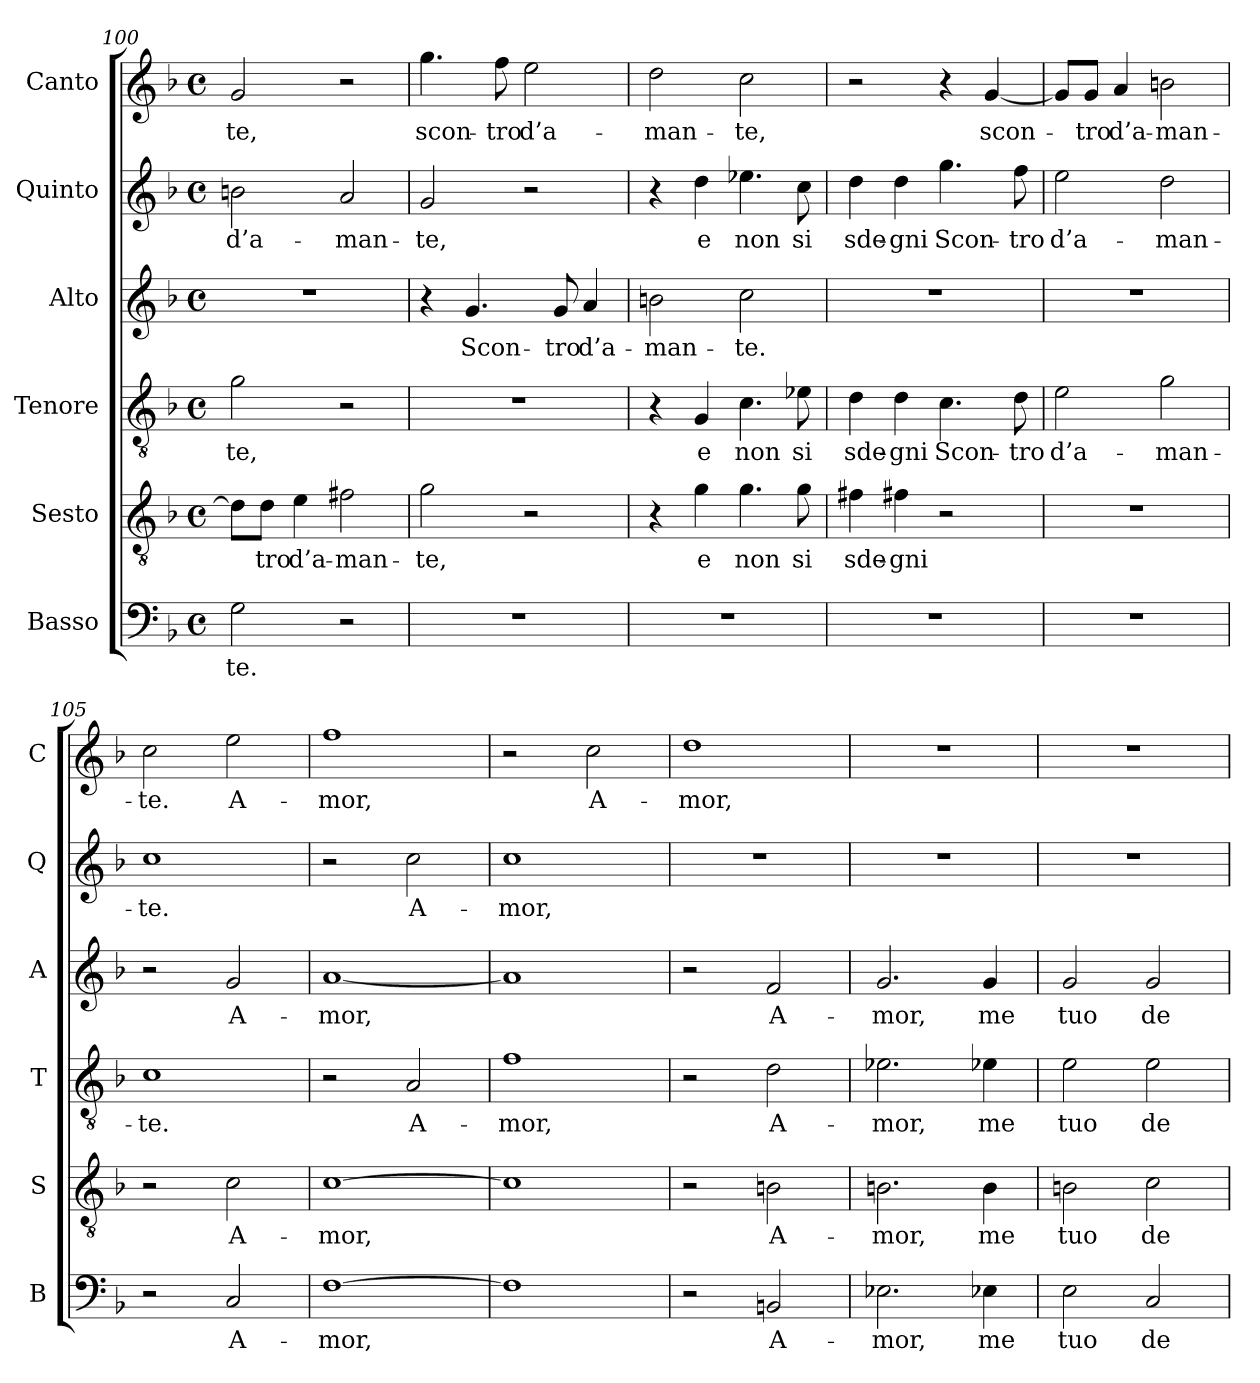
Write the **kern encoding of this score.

**kern	**text	**kern	**text	**kern	**text	**kern	**text	**kern	**text	**kern	**text
*part6	*part6	*part5	*part5	*part4	*part4	*part3	*part3	*part2	*part2	*part1	*part1
*staff6	*staff6	*staff5	*staff5	*staff4	*staff4	*staff3	*staff3	*staff2	*staff2	*staff1	*staff1
*I"Basso	*	*I"Sesto	*	*I"Tenore	*	*I"Alto	*	*I"Quinto	*	*I"Canto	*
*I'B	*	*I'S	*	*I'T	*	*I'A	*	*I'Q	*	*I'C	*
*clefF4	*	*clefGv2	*	*clefGv2	*	*clefG2	*	*clefG2	*	*clefG2	*
*k[b-]	*	*k[b-]	*	*k[b-]	*	*k[b-]	*	*k[b-]	*	*k[b-]	*
*F:	*	*F:	*	*F:	*	*F:	*	*F:	*	*F:	*
*M4/4	*	*M4/4	*	*M4/4	*	*M4/4	*	*M4/4	*	*M4/4	*
*met(c)	*	*met(c)	*	*met(c)	*	*met(c)	*	*met(c)	*	*met(c)	*
=100	=100	=100	=100	=100	=100	=100	=100	=100	=100	=100	=100
2G	-te.	8d\L]	.	2g	-te,	1r	.	2b	d’a-	2g	-te,
.	.	8d\J	-tro	.	.	.	.	.	.	.	.
.	.	4e	d’a-	.	.	.	.	.	.	.	.
2r	.	2f#X	man-	2r	.	.	.	2a	man-	2r	.
=101	=101	=101	=101	=101	=101	=101	=101	=101	=101	=101	=101
1r	.	2g	-te,	1r	.	4r	.	2g	-te,	4.gg	scon-
.	.	.	.	.	.	4.g	Scon-	.	.	.	.
.	.	.	.	.	.	.	.	.	.	8ff	-tro
.	.	2r	.	.	.	.	.	2r	.	2ee	d’a-
.	.	.	.	.	.	8g	-tro	.	.	.	.
.	.	.	.	.	.	4a	d’a-	.	.	.	.
=102	=102	=102	=102	=102	=102	=102	=102	=102	=102	=102	=102
1r	.	4r	.	4r	.	2bn	man-	4r	.	2dd	man-
.	.	4g	-e	4G	-e	.	.	4dd	-e	.	.
.	.	4.g	-non	4.c	-non	2cc	-te.	4.ee-X	-non	2cc	-te,
.	.	8g	-si	8e-X	-si	.	.	8cc	-si	.	.
=103	=103	=103	=103	=103	=103	=103	=103	=103	=103	=103	=103
1r	.	4f#X	sde-	4d	sde-	1r	.	4dd	sde-	2r	.
.	.	4f#X	-gni	4d	-gni	.	.	4dd	-gni	.	.
.	.	2r	.	4.c	Scon-	.	.	4.gg	Scon-	4r	.
.	.	.	.	.	.	.	.	.	.	[4g	scon-
.	.	.	.	8d	-tro	.	.	8ff	-tro	.	.
=104	=104	=104	=104	=104	=104	=104	=104	=104	=104	=104	=104
1r	.	1r	.	2e	d’a-	1r	.	2ee	d’a-	8g/L]	.
.	.	.	.	.	.	.	.	.	.	8g/J	-tro
.	.	.	.	.	.	.	.	.	.	4a	d’a-
.	.	.	.	2g	man-	.	.	2dd	man-	2bn	man-
=105	=105	=105	=105	=105	=105	=105	=105	=105	=105	=105	=105
2r	.	2r	.	1c	-te.	2r	.	1cc	-te.	2cc	-te.
2C	A-	2c	A-	.	.	2g	A-	.	.	2ee	A-
=106	=106	=106	=106	=106	=106	=106	=106	=106	=106	=106	=106
[1F	-mor,	[1c	-mor,	2r	.	[1a	-mor,	2r	.	1ff	-mor,
.	.	.	.	2A	A-	.	.	2cc	A-	.	.
=107	=107	=107	=107	=107	=107	=107	=107	=107	=107	=107	=107
1F]	.	1c]	.	1f	-mor,	1a]	.	1cc	-mor,	2r	.
.	.	.	.	.	.	.	.	.	.	2cc	A-
=108	=108	=108	=108	=108	=108	=108	=108	=108	=108	=108	=108
2r	.	2r	.	2r	.	2r	.	1r	.	1dd	-mor,
2BB	A-	2B	A-	2d	A-	2f	A-	.	.	.	.
=109	=109	=109	=109	=109	=109	=109	=109	=109	=109	=109	=109
2.E-X	-mor,	2.B	-mor,	2.e-X	-mor,	2.g	-mor,	1r	.	1r	.
4E-X	-me	4B	-me	4e-X	-me	4g	-me	.	.	.	.
=110	=110	=110	=110	=110	=110	=110	=110	=110	=110	=110	=110
2E	-tuo	2B	-tuo	2e	-tuo	2g	-tuo	1r	.	1r	.
2C	de-	2c	de-	2e	de-	2g	de-	.	.	.	.
=	=	=	=	=	=	=	=	=	=	=	=
*-	*-	*-	*-	*-	*-	*-	*-	*-	*-	*-	*-
